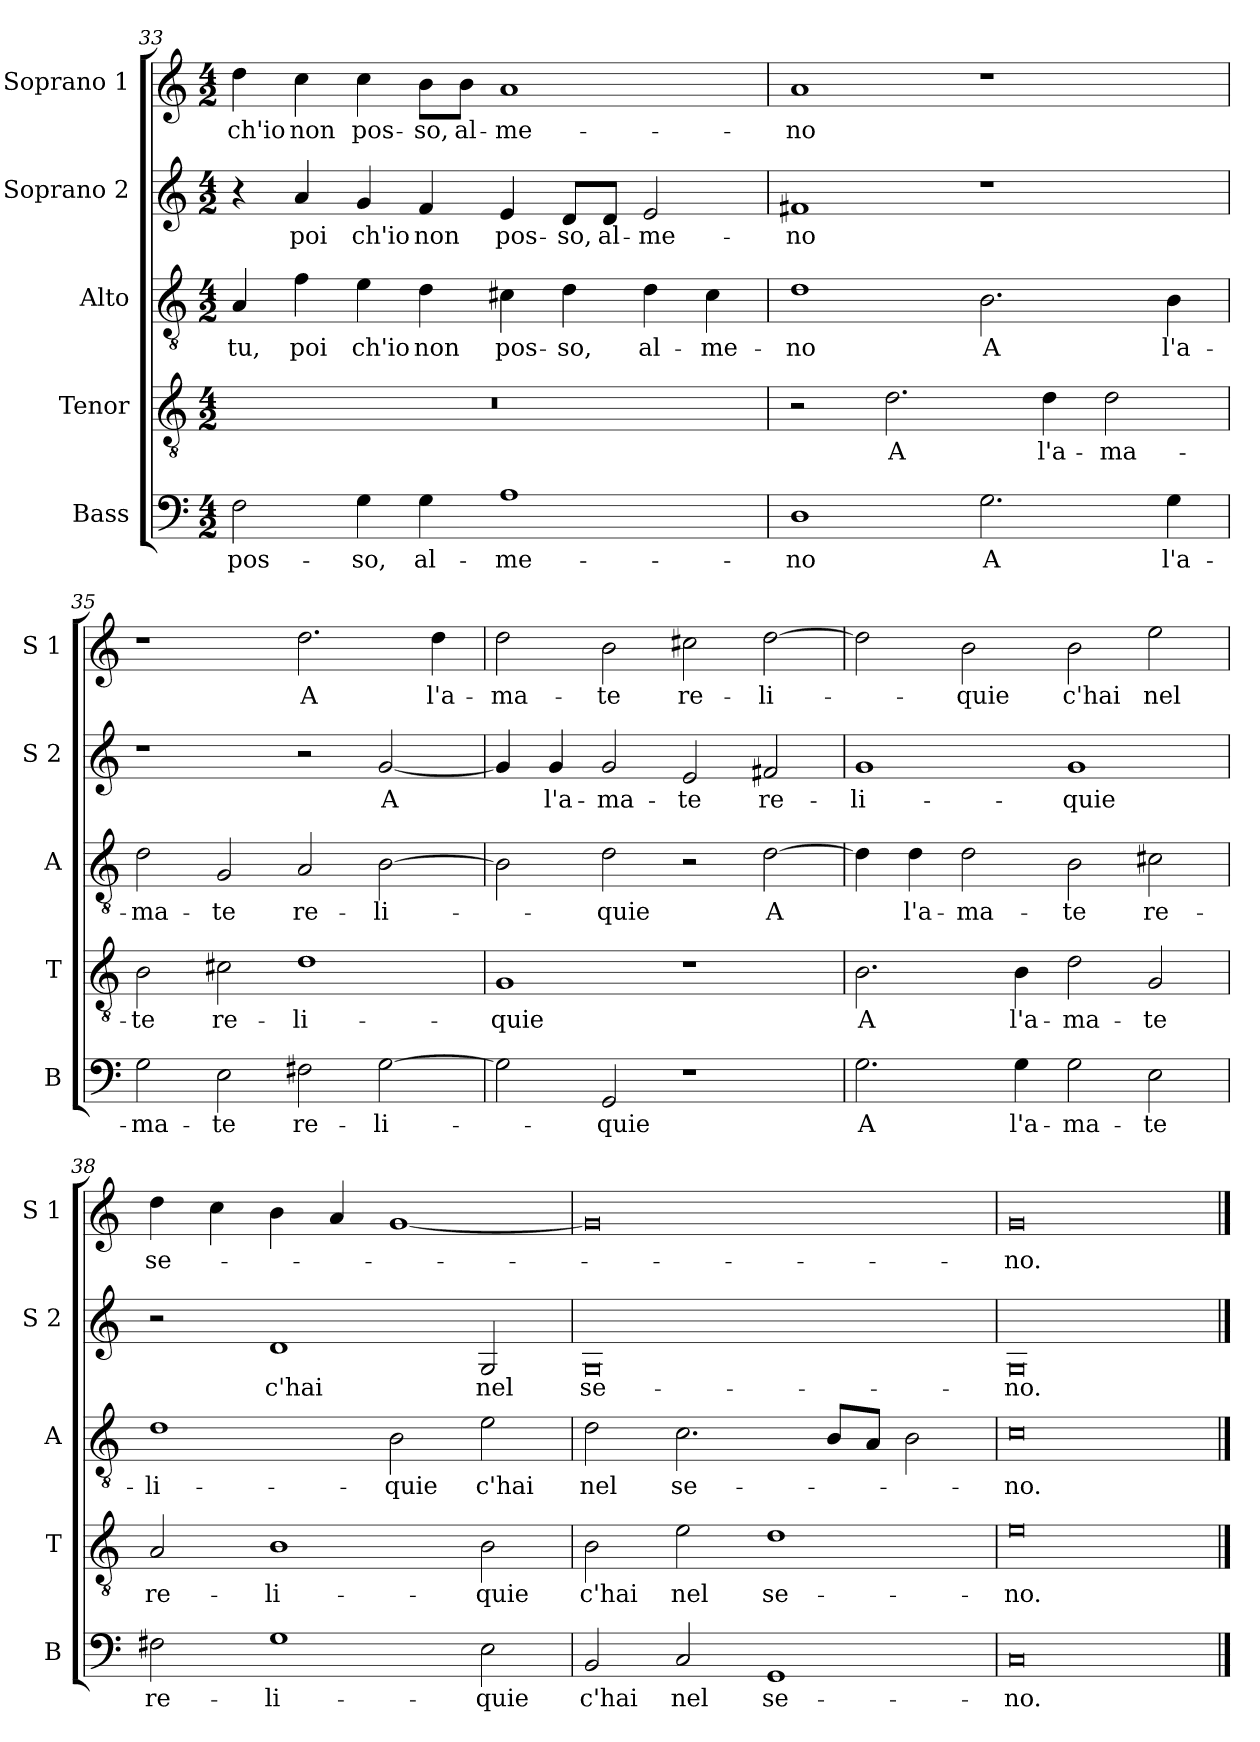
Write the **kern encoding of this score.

**kern	**text	**kern	**text	**kern	**text	**kern	**text	**kern	**text
*part5	*part5	*part4	*part4	*part3	*part3	*part2	*part2	*part1	*part1
*staff5	*staff5	*staff4	*staff4	*staff3	*staff3	*staff2	*staff2	*staff1	*staff1
*I"Bass	*	*I"Tenor	*	*I"Alto	*	*I"Soprano 2	*	*I"Soprano 1	*
*I'B	*	*I'T	*	*I'A	*	*I'S 2	*	*I'S 1	*
*clefF4	*	*clefGv2	*	*clefGv2	*	*clefG2	*	*clefG2	*
*k[]	*	*k[]	*	*k[]	*	*k[]	*	*k[]	*
*C:	*	*C:	*	*C:	*	*C:	*	*C:	*
*M4/2	*	*M4/2	*	*M4/2	*	*M4/2	*	*M4/2	*
=33	=33	=33	=33	=33	=33	=33	=33	=33	=33
2F\	pos-	0r	.	4A/	tu,	4r	.	4dd\	ch'io
.	.	.	.	4f\	poi	4a/	poi	4cc\	non
4G\	-so,	.	.	4e\	ch'io	4g/	ch'io	4cc\	pos-
4G\	al-	.	.	4d\	non	4f/	non	8b\L	-so,
.	.	.	.	.	.	.	.	8b\J	al-
1A	-me-	.	.	4c#X\	pos-	4e/	pos-	1a	-me-
.	.	.	.	4d\	-so,	8d/L	-so,	.	.
.	.	.	.	.	.	8d/J	al-	.	.
.	.	.	.	4d\	al-	2e/	-me-	.	.
.	.	.	.	4c#\	-me-	.	.	.	.
=34	=34	=34	=34	=34	=34	=34	=34	=34	=34
1D	-no	2r	.	1d	-no	1f#X	-no	1a	-no
.	.	2.d\	A	.	.	.	.	.	.
2.G\	A	.	.	2.B\	A	1r	.	1r	.
.	.	4d\	l'a-	.	.	.	.	.	.
.	.	2d\	-ma-	.	.	.	.	.	.
4G\	l'a-	.	.	4B\	l'a-	.	.	.	.
=35	=35	=35	=35	=35	=35	=35	=35	=35	=35
2G\	-ma-	2B\	-te	2d\	-ma-	1r	.	1r	.
2E\	-te	2c#X\	re-	2G/	-te	.	.	.	.
2F#X\	re-	1d	-li-	2A/	re-	2r	.	2.dd\	A
[2G\	-li-	.	.	[2B\	-li-	[2g/	A	.	.
.	.	.	.	.	.	.	.	4dd\	l'a-
!!LO:LB:g=z
=36	=36	=36	=36	=36	=36	=36	=36	=36	=36
2G\]	.	1G	-quie	2B\]	.	4g/]	.	2dd\	-ma-
.	.	.	.	.	.	4g/	l'a-	.	.
2GG/	-quie	.	.	2d\	-quie	2g/	-ma-	2b\	-te
1r	.	1r	.	2r	.	2e/	-te	2cc#X\	re-
.	.	.	.	[2d\	A	2f#X/	re-	[2dd\	-li-
=37	=37	=37	=37	=37	=37	=37	=37	=37	=37
2.G\	A	2.B\	A	4d\]	.	1g	-li-	2dd\]	.
.	.	.	.	4d\	l'a-	.	.	.	.
.	.	.	.	2d\	-ma-	.	.	2b\	-quie
4G\	l'a-	4B\	l'a-	.	.	.	.	.	.
2G\	-ma-	2d\	-ma-	2B\	-te	1g	-quie	2b\	c'hai
2E\	-te	2G/	-te	2c#X\	re-	.	.	2ee\	nel
=38	=38	=38	=38	=38	=38	=38	=38	=38	=38
2F#X\	re-	2A/	re-	1d	-li-	2r	.	4dd\	se-
.	.	.	.	.	.	.	.	4cc\	.
1G	-li-	1B	-li-	.	.	1d	c'hai	4b\	.
.	.	.	.	.	.	.	.	4a/	.
.	.	.	.	2B\	-quie	.	.	[1g	.
2E\	-quie	2B\	-quie	2e\	c'hai	2G/	nel	.	.
=39	=39	=39	=39	=39	=39	=39	=39	=39	=39
2BB/	c'hai	2B\	c'hai	2d\	nel	0G	se-	0g]	.
2C/	nel	2e\	nel	2.c\	se-	.	.	.	.
1GG	se-	1d	se-	.	.	.	.	.	.
.	.	.	.	8B/L	.	.	.	.	.
.	.	.	.	8A/J	.	.	.	.	.
.	.	.	.	2B\	.	.	.	.	.
=40	=40	=40	=40	=40	=40	=40	=40	=40	=40
0C	-no.	0e	-no.	0c	-no.	0G	-no.	0g	-no.
==	==	==	==	==	==	==	==	==	==
*-	*-	*-	*-	*-	*-	*-	*-	*-	*-
